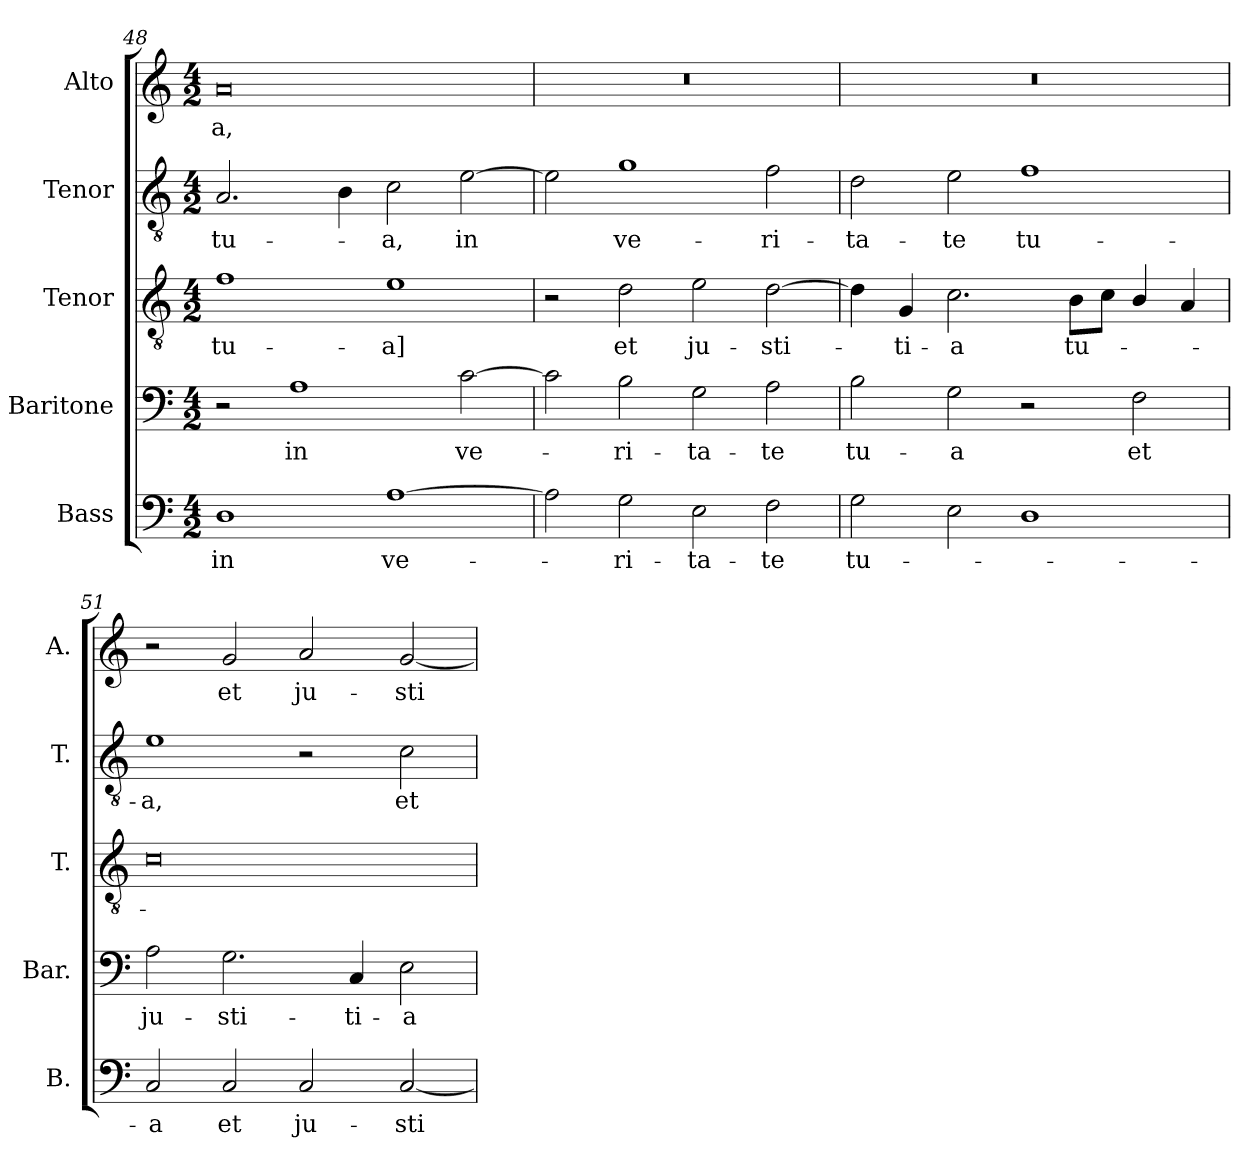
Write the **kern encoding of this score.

**kern	**text	**kern	**text	**kern	**text	**kern	**text	**kern	**text
*part5	*part5	*part4	*part4	*part3	*part3	*part2	*part2	*part1	*part1
*staff5	*staff5	*staff4	*staff4	*staff3	*staff3	*staff2	*staff2	*staff1	*staff1
*I"Bass	*	*I"Baritone	*	*I"Tenor	*	*I"Tenor	*	*I"Alto	*
*I'B.	*	*I'Bar.	*	*I'T.	*	*I'T.	*	*I'A.	*
*clefF4	*	*clefF4	*	*clefGv2	*	*clefGv2	*	*clefG2	*
*	*	*	*	*ITrd7c12	*	*ITrd7c12	*	*	*
*k[]	*	*k[]	*	*k[]	*	*k[]	*	*k[]	*
*C:	*	*C:	*	*C:	*	*C:	*	*C:	*
*M4/2	*	*M4/2	*	*M4/2	*	*M4/2	*	*M4/2	*
=48	=48	=48	=48	=48	=48	=48	=48	=48	=48
!	!LO:LY:b:color=#000000	!	!	!	!	!	!	!	!
!	!	!	!	!	!LO:LY:b:color=#000000	!	!	!	!
!	!	!	!	!	!	!	!LO:LY:b:color=#000000	!	!
!	!	!	!	!	!	!	!	!	!LO:LY:b:color=#000000
1Di	in	2r	.	1Fi	tu-	2.AAi/	tu-	0ai	-a,
!	!	!	!LO:LY:b:color=#000000	!	!	!	!	!	!
.	.	1Ai	in	.	.	.	.	.	.
.	.	.	.	.	.	4BBi\	.	.	.
!	!LO:LY:b:color=#000000	!	!	!	!	!	!	!	!
!	!	!	!	!	!LO:LY:b:color=#000000	!	!	!	!
!	!	!	!	!	!	!	!LO:LY:b:color=#000000	!	!
[1Ai	ve-	.	.	1Ei	-a]	2Ci\	-a,	.	.
!	!	!	!LO:LY:b:color=#000000	!	!	!	!	!	!
!	!	!	!	!	!	!	!LO:LY:b:color=#000000	!	!
.	.	[2ci\	ve-	.	.	[2Ei\	in	.	.
=49	=49	=49	=49	=49	=49	=49	=49	=49	=49
!	!	!	!	!	!	!	!	!LO:N:vis=1	!
2Ai\]	.	2ci\]	.	2r	.	2Ei\]	.	0r	.
!	!LO:LY:b:color=#000000	!	!	!	!	!	!	!	!
!	!	!	!LO:LY:b:color=#000000	!	!	!	!	!	!
!	!	!	!	!	!LO:LY:b:color=#000000	!	!	!	!
!	!	!	!	!	!	!	!LO:LY:b:color=#000000	!	!
2Gi\	-ri-	2Bi\	-ri-	2Di\	et	1Gi	ve-	.	.
!	!LO:LY:b:color=#000000	!	!	!	!	!	!	!	!
!	!	!	!LO:LY:b:color=#000000	!	!	!	!	!	!
!	!	!	!	!	!LO:LY:b:color=#000000	!	!	!	!
2Ei\	-ta-	2Gi\	-ta-	2Ei\	ju-	.	.	.	.
!	!LO:LY:b:color=#000000	!	!	!	!	!	!	!	!
!	!	!	!LO:LY:b:color=#000000	!	!	!	!	!	!
!	!	!	!	!	!LO:LY:b:color=#000000	!	!	!	!
!	!	!	!	!	!	!	!LO:LY:b:color=#000000	!	!
2Fi\	-te	2Ai\	-te	[2Di\	-sti-	2Fi\	-ri-	.	.
!!LO:LB:g=z
=50	=50	=50	=50	=50	=50	=50	=50	=50	=50
!	!LO:LY:b:color=#000000	!	!	!	!	!	!	!	!
!	!	!	!LO:LY:b:color=#000000	!	!	!	!	!	!
!	!	!	!	!	!	!	!LO:LY:b:color=#000000	!LO:N:vis=1	!
2Gi\	tu-	2Bi\	tu-	4Di\]	.	2Di\	-ta-	0r	.
!	!	!	!	!	!LO:LY:b:color=#000000	!	!	!	!
.	.	.	.	4GGi/	-ti-	.	.	.	.
!	!	!	!LO:LY:b:color=#000000	!	!	!	!	!	!
!	!	!	!	!	!LO:LY:b:color=#000000	!	!	!	!
!	!	!	!	!	!	!	!LO:LY:b:color=#000000	!	!
2Ei\	.	2Gi\	-a	2.Ci\	-a	2Ei\	-te	.	.
!	!	!	!	!	!	!	!LO:LY:b:color=#000000	!	!
1Di	.	2r	.	.	.	1Fi	tu-	.	.
!	!	!	!	!	!LO:LY:b:color=#000000	!	!	!	!
.	.	.	.	8BBi\L	tu-	.	.	.	.
.	.	.	.	8Ci\J	.	.	.	.	.
!	!	!	!LO:LY:b:color=#000000	!	!	!	!	!	!
.	.	2Fi\	et	4BBi/	.	.	.	.	.
.	.	.	.	4AAi/	.	.	.	.	.
=51	=51	=51	=51	=51	=51	=51	=51	=51	=51
!	!LO:LY:b:color=#000000	!	!	!	!	!	!	!	!
!	!	!	!LO:LY:b:color=#000000	!	!	!	!	!	!
!	!	!	!	!	!	!	!LO:LY:b:color=#000000	!	!
2Ci/	-a	2Ai\	ju-	0Ci	.	1Ei	-a,	2r	.
!	!LO:LY:b:color=#000000	!	!	!	!	!	!	!	!
!	!	!	!LO:LY:b:color=#000000	!	!	!	!	!	!
!	!	!	!	!	!	!	!	!	!LO:LY:b:color=#000000
2Ci/	et	2.Gi\	-sti-	.	.	.	.	2gi/	et
!	!LO:LY:b:color=#000000	!	!	!	!	!	!	!	!
!	!	!	!	!	!	!	!	!	!LO:LY:b:color=#000000
2Ci/	ju-	.	.	.	.	2r	.	2ai/	ju-
!	!	!	!LO:LY:b:color=#000000	!	!	!	!	!	!
.	.	4Ci/	-ti-	.	.	.	.	.	.
!	!LO:LY:b:color=#000000	!	!	!	!	!	!	!	!
!	!	!	!LO:LY:b:color=#000000	!	!	!	!	!	!
!	!	!	!	!	!	!	!LO:LY:b:color=#000000	!	!
!	!	!	!	!	!	!	!	!	!LO:LY:b:color=#000000
[2Ci/	-sti-	2Ei\	-a	.	.	2Ci\	et	[2gi/	-sti-
=	=	=	=	=	=	=	=	=	=
*-	*-	*-	*-	*-	*-	*-	*-	*-	*-
